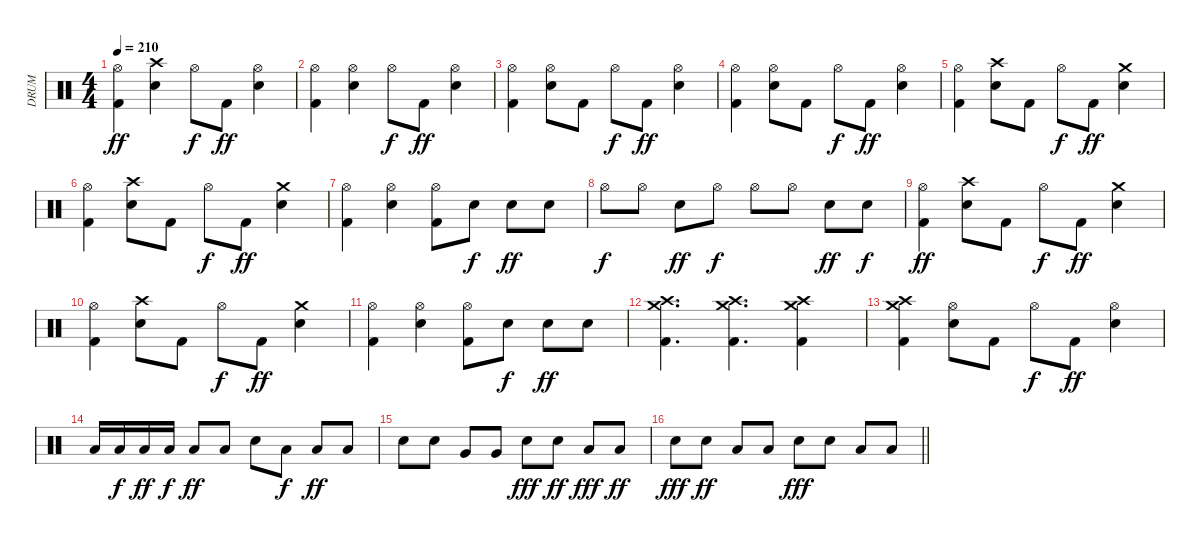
\track ("DRUM" "DRUM") {instrument percussion}
\staff {score}
\articulation defaults
\ts (4 4)
\tempo 210
\clef neutral
\ks c
("Hi-Hat (open)" "Kick (hit) 2").4{dy ff} ("Crash high (hit)" "Snare (hit) 2").4 "Hi-Hat (open)".8{dy f} "Kick (hit) 2".8{dy ff} ("Hi-Hat (open)" "Snare (hit) 2").4 |
("Hi-Hat (open)" "Kick (hit) 2").4 ("Hi-Hat (open)" "Snare (hit) 2").4 "Hi-Hat (open)".8{dy f} "Kick (hit) 2".8{dy ff} ("Hi-Hat (open)" "Snare (hit) 2").4 |
("Hi-Hat (open)" "Kick (hit) 2").4 ("Hi-Hat (open)" "Snare (hit) 2").8 "Kick (hit) 2".8 "Hi-Hat (open)".8{dy f} "Kick (hit) 2".8{dy ff} ("Hi-Hat (open)" "Snare (hit) 2").4 |
("Hi-Hat (open)" "Kick (hit) 2").4 ("Hi-Hat (open)" "Snare (hit) 2").8 "Kick (hit) 2".8 "Hi-Hat (open)".8{dy f} "Kick (hit) 2".8{dy ff} ("Hi-Hat (open)" "Snare (hit) 2").4 |
("Hi-Hat (open)" "Kick (hit) 2").4 ("Crash high (hit)" "Snare (hit) 2").8 "Kick (hit) 2".8 "Hi-Hat (open)".8{dy f} "Kick (hit) 2".8{dy ff} ("Crash medium (hit)" "Snare (hit) 2").4 |
("Hi-Hat (open)" "Kick (hit) 2").4 ("Crash high (hit)" "Snare (hit) 2").8 "Kick (hit) 2".8 "Hi-Hat (open)".8{dy f} "Kick (hit) 2".8{dy ff} ("Crash medium (hit)" "Snare (hit) 2").4 |
("Hi-Hat (open)" "Kick (hit) 2").4 ("Hi-Hat (open)" "Snare (hit) 2").4 ("Hi-Hat (open)" "Kick (hit) 2").8 "Snare (hit) 2".8{dy f} "Snare (hit) 2".8{dy ff} "Snare (hit) 2".8 |
"Hi-Hat (open)".8{dy f} "Hi-Hat (open)".8 "Snare (hit) 2".8{dy ff} "Hi-Hat (open)".8{dy f} "Hi-Hat (open)".8 "Hi-Hat (open)".8 "Snare (hit) 2".8{dy ff} "Snare (hit) 2".8{dy f} |
("Hi-Hat (open)" "Kick (hit) 2").4{dy ff} ("Crash high (hit)" "Snare (hit) 2").8 "Kick (hit) 2".8 "Hi-Hat (open)".8{dy f} "Kick (hit) 2".8{dy ff} ("Crash medium (hit)" "Snare (hit) 2").4 |
("Hi-Hat (open)" "Kick (hit) 2").4 ("Crash high (hit)" "Snare (hit) 2").8 "Kick (hit) 2".8 "Hi-Hat (open)".8{dy f} "Kick (hit) 2".8{dy ff} ("Crash medium (hit)" "Snare (hit) 2").4 |
("Hi-Hat (open)" "Kick (hit) 2").4 ("Hi-Hat (open)" "Snare (hit) 2").4 ("Hi-Hat (open)" "Kick (hit) 2").8 "Snare (hit) 2".8{dy f} "Snare (hit) 2".8{dy ff} "Snare (hit) 2".8 |
("Crash high (hit)" "Crash medium (hit)" "Kick (hit) 2").4{d} ("Crash high (hit)" "Crash medium (hit)" "Kick (hit) 2").4{d} ("Crash high (hit)" "Crash medium (hit)" "Kick (hit) 2").4 |
("Crash medium (hit)" "Crash high (hit)" "Kick (hit) 2").4 ("Hi-Hat (open)" "Snare (hit) 2").8 "Kick (hit) 2".8 "Hi-Hat (open)".8{dy f} "Kick (hit) 2".8{dy ff} ("Hi-Hat (open)" "Snare (hit) 2").4 |
"Low Tom (hit)".16 "Low Tom (hit)".16{dy f} "Low Tom (hit)".16{dy ff} "Low Tom (hit)".16{dy f} "Low Tom (hit)".8{dy ff} "Low Tom (hit)".8 "Snare (hit) 2".8 "Low Tom (hit)".8{dy f} "Low Tom (hit)".8{dy ff} "Low Tom (hit)".8 |
"Snare (hit) 2".8 "Snare (hit) 2".8 "Very Low Tom (hit)".8 "Very Low Tom (hit)".8 "Snare (hit) 2".8{dy fff} "Snare (hit) 2".8{dy ff} "Low Floor Tom (hit)".8{dy fff} "Low Floor Tom (hit)".8{dy ff} |
\barLineRight lightlight "Snare (hit) 2".8{dy fff} "Snare (hit) 2".8{dy ff} "Low Tom (hit)".8 "Low Tom (hit)".8 "Snare (hit) 2".8{dy fff} "Snare (hit) 2".8 "Low Floor Tom (hit)".8 "Low Floor Tom (hit)".8
